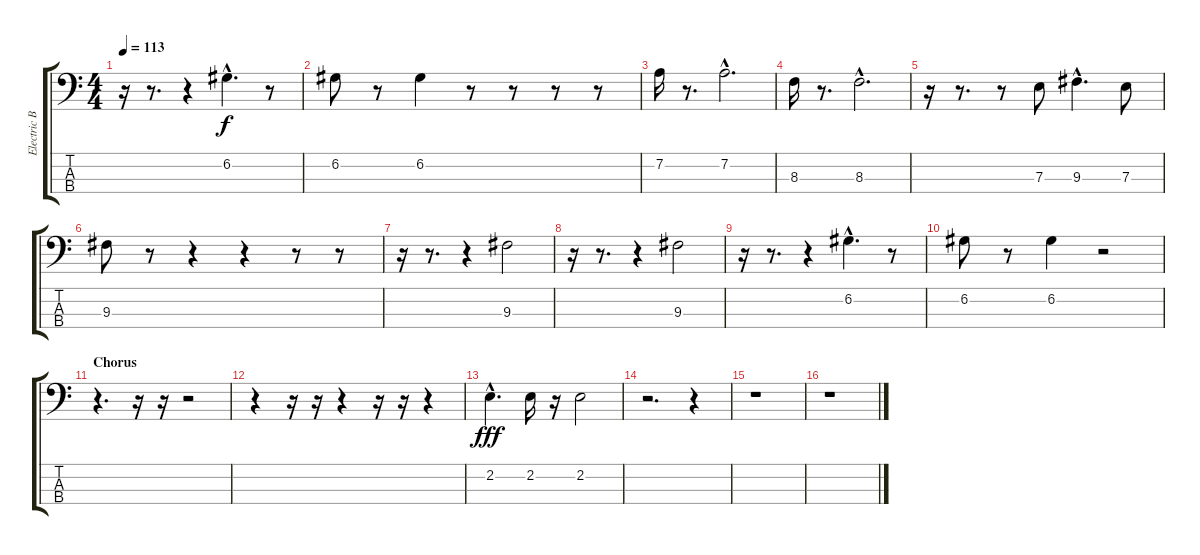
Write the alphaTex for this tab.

\track ("Electric Bass" "Electric B") {instrument electricbassfinger}
\staff {score tabs}
\tuning (G2 D2 A1 E1) {hide}
\ts (4 4)
\tempo 113
\clef f4
\ks c
r.16{dy f} r.8{d} r.4 6.2{hac}.4{d} r.8 |
6.2.8 r.8 6.2.4 r.8 r.8 r.8 r.8 |
7.2.16 r.8{d} 7.2{hac}.2{d} |
8.3.16 r.8{d} 8.3{hac}.2{d} |
r.16 r.8{d} r.8 7.3.8 9.3{hac}.4{d} 7.3.8 |
9.3.8 r.8 r.4 r.4 r.8 r.8 |
r.16 r.8{d} r.4 9.3.2 |
r.16 r.8{d} r.4 9.3.2 |
r.16 r.8{d} r.4 6.2{hac}.4{d} r.8 |
6.2.8 r.8 6.2.4 r.2 |
\section ("" "Chorus")
r.4{d} r.16 r.16 r.2 |
r.4 r.16 r.16 r.4 r.16 r.16 r.4 |
2.2{hac}.4{d dy fff} 2.2.16 r.16 2.2.2 |
r.2{d} r.4 |
r.1 |
r.1
